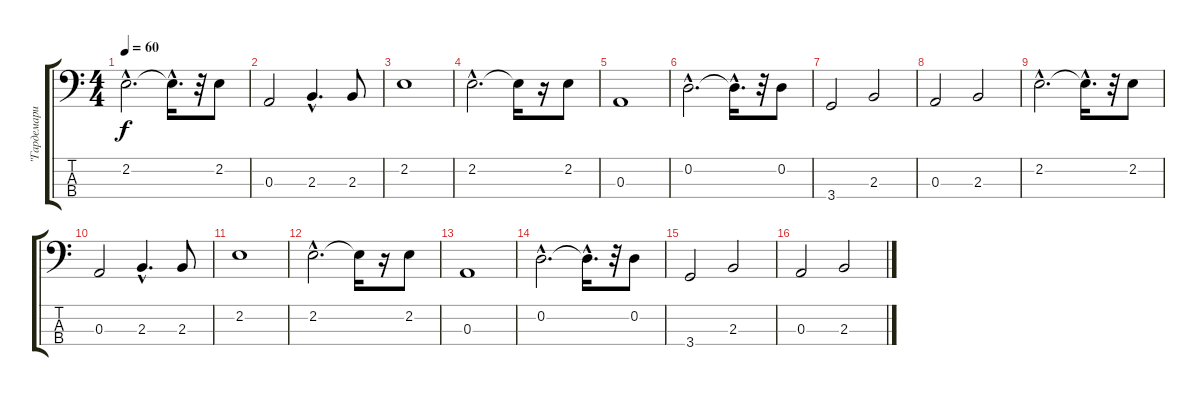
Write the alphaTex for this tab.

\track ("\"Гардемарины\"" "\"Гардемари") {instrument electricbasspick}
\staff {score tabs}
\tuning (G2 D2 A1 E1) {hide}
\ts (4 4)
\tempo 60
\clef f4
\ks c
2.2{hac}.2{d dy f} 2.2{hac t}.16{d} r.32 2.2.8 |
0.3.2 2.3{hac}.4{d} 2.3.8 |
2.2.1 |
2.2{hac}.2{d} 2.2{t}.16 r.16 2.2.8 |
0.3.1 |
0.2{hac}.2{d} 0.2{hac t}.16{d} r.32 0.2.8 |
3.4.2 2.3.2 |
0.3.2 2.3.2 |
2.2{hac}.2{d} 2.2{hac t}.16{d} r.32 2.2.8 |
0.3.2 2.3{hac}.4{d} 2.3.8 |
2.2.1 |
2.2{hac}.2{d} 2.2{t}.16 r.16 2.2.8 |
0.3.1 |
0.2{hac}.2{d} 0.2{hac t}.16{d} r.32 0.2.8 |
3.4.2 2.3.2 |
0.3.2 2.3.2
